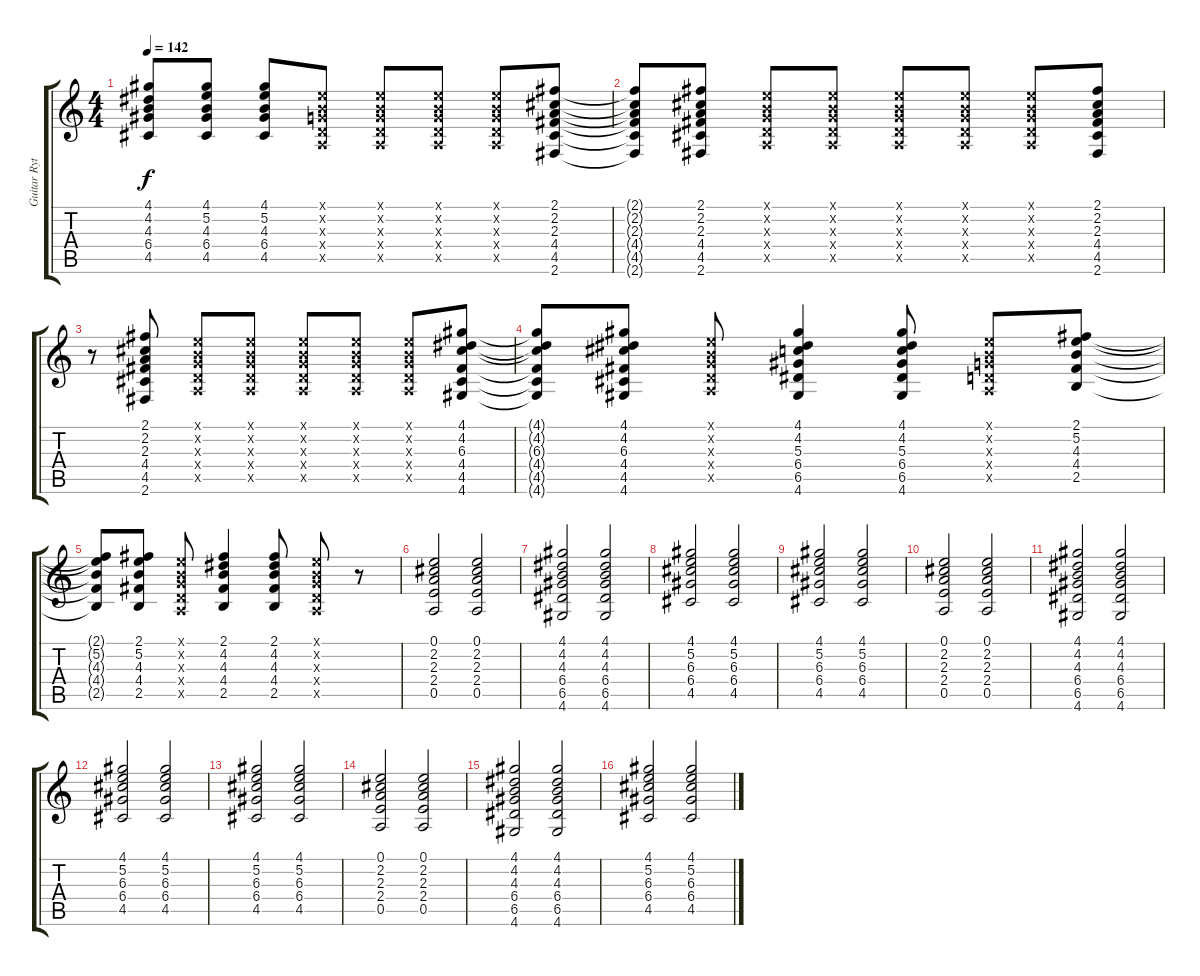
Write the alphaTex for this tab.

\track ("Guitar Rythm" "Guitar Ryt") {instrument electricguitarclean}
\staff {score tabs}
\tuning (E4 B3 G3 D3 A2 E2) {hide}
\ts (4 4)
\tempo 142
\clef g2
\ks c
(4.1{t} 4.2{t} 4.3{t} 6.4{t} 4.5{t}).8{dy f} (4.1 5.2 4.3 6.4 4.5).8 (4.1 5.2 4.3 6.4 4.5).8 (0.1{x} 0.2{x} 0.3{x} 0.4{x} 0.5{x}).8 (0.1{x} 0.2{x} 0.3{x} 0.4{x} 0.5{x}).8 (0.1{x} 0.2{x} 0.3{x} 0.4{x} 0.5{x}).8 (0.1{x} 0.2{x} 0.3{x} 0.4{x} 0.5{x}).8 (2.1 2.2 2.3 4.4 4.5 2.6).8 |
(2.1{t} 2.2{t} 2.3{t} 4.4{t} 4.5{t} 2.6{t}).8 (2.1 2.2 2.3 4.4 4.5 2.6).8 (0.1{x} 0.2{x} 0.3{x} 0.4{x} 0.5{x}).8 (0.1{x} 0.2{x} 0.3{x} 0.4{x} 0.5{x}).8 (0.1{x} 0.2{x} 0.3{x} 0.4{x} 0.5{x}).8 (0.1{x} 0.2{x} 0.3{x} 0.4{x} 0.5{x}).8 (0.1{x} 0.2{x} 0.3{x} 0.4{x} 0.5{x}).8 (2.1 2.2 2.3 4.4 4.5 2.6).8 |
r.8 (2.1 2.2 2.3 4.4 4.5 2.6).8 (0.1{x} 0.2{x} 0.3{x} 0.4{x} 0.5{x}).8 (0.1{x} 0.2{x} 0.3{x} 0.4{x} 0.5{x}).8 (0.1{x} 0.2{x} 0.3{x} 0.4{x} 0.5{x}).8 (0.1{x} 0.2{x} 0.3{x} 0.4{x} 0.5{x}).8 (0.1{x} 0.2{x} 0.3{x} 0.4{x} 0.5{x}).8 (4.1 4.2 6.3 4.4 4.5 4.6).8 |
(4.1{t} 4.2{t} 6.3{t} 4.4{t} 4.5{t} 4.6{t}).8 (4.1 4.2 6.3 4.4 4.5 4.6).8 (0.1{x} 0.2{x} 0.3{x} 0.4{x} 0.5{x}).8 (4.1 4.2 5.3 6.4 6.5 4.6).4 (4.1 4.2 5.3 6.4 6.5 4.6).8 (0.1{x} 0.2{x} 0.3{x} 0.4{x} 0.5{x}).8 (2.1 5.2 4.3 4.4 2.5).8 |
(2.1{t} 5.2{t} 4.3{t} 4.4{t} 2.5{t}).8 (2.1 5.2 4.3 4.4 2.5).8 (0.1{x} 0.2{x} 0.3{x} 0.4{x} 0.5{x}).8 (2.1 4.2 4.3 4.4 2.5).4 (2.1 4.2 4.3 4.4 2.5).8 (0.1{x} 0.2{x} 0.3{x} 0.4{x} 0.5{x}).8 r.8 |
(0.1 2.2 2.3 2.4 0.5).2 (0.1 2.2 2.3 2.4 0.5).2 |
(4.1 4.2 4.3 6.4 6.5 4.6).2 (4.1 4.2 4.3 6.4 6.5 4.6).2 |
(4.1 5.2 6.3 6.4 4.5).2 (4.1 5.2 6.3 6.4 4.5).2 |
(4.1 5.2 6.3 6.4 4.5).2 (4.1 5.2 6.3 6.4 4.5).2 |
(0.1 2.2 2.3 2.4 0.5).2 (0.1 2.2 2.3 2.4 0.5).2 |
(4.1 4.2 4.3 6.4 6.5 4.6).2 (4.1 4.2 4.3 6.4 6.5 4.6).2 |
(4.1 5.2 6.3 6.4 4.5).2 (4.1 5.2 6.3 6.4 4.5).2 |
(4.1 5.2 6.3 6.4 4.5).2 (4.1 5.2 6.3 6.4 4.5).2 |
(0.1 2.2 2.3 2.4 0.5).2 (0.1 2.2 2.3 2.4 0.5).2 |
(4.1 4.2 4.3 6.4 6.5 4.6).2 (4.1 4.2 4.3 6.4 6.5 4.6).2 |
(4.1 5.2 6.3 6.4 4.5).2 (4.1 5.2 6.3 6.4 4.5).2
